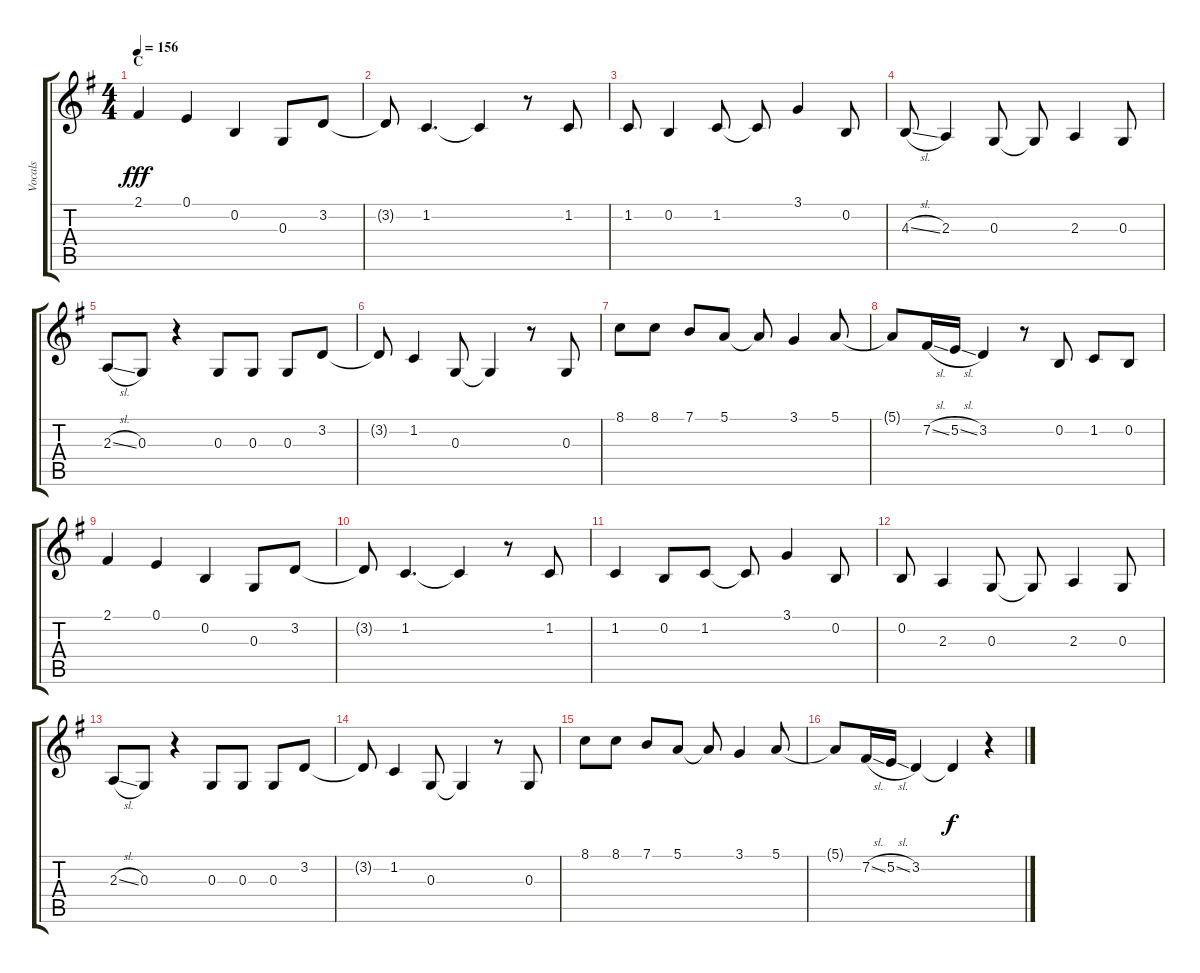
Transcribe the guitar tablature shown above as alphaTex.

\track ("Vocals" "Vocals") {instrument voiceoohs}
\staff {score tabs}
\tuning (E4 B3 G3 D3 A2 E2) {hide}
\ts (4 4)
\section ("" "C")
\tempo 156
\clef g2
\ks g
2.1.4{dy fff} 0.1.4 0.2.4 0.3.8 3.2.8 |
3.2{t}.8 1.2.4{d} 1.2{t}.4 r.8 1.2.8 |
1.2.8 0.2.4 1.2.8 1.2{t}.8 3.1.4 0.2.8 |
4.3{sl}.8 2.3.4 0.3.8 0.3{t}.8 2.3.4 0.3.8 |
2.3{sl}.8 0.3.8 r.4 0.3.8 0.3.8 0.3.8 3.2.8 |
3.2{t}.8 1.2.4 0.3.8 0.3{t}.4 r.8 0.3.8 |
8.1.8 8.1.8 7.1.8 5.1.8 5.1{t}.8 3.1.4 5.1.8 |
5.1{t}.8 7.2{sl}.16 5.2{sl}.16 3.2.4 r.8 0.2.8 1.2.8 0.2.8 |
2.1.4 0.1.4 0.2.4 0.3.8 3.2.8 |
3.2{t}.8 1.2.4{d} 1.2{t}.4 r.8 1.2.8 |
1.2.4 0.2.8 1.2.8 1.2{t}.8 3.1.4 0.2.8 |
0.2.8 2.3.4 0.3.8 0.3{t}.8 2.3.4 0.3.8 |
2.3{sl}.8 0.3.8 r.4 0.3.8 0.3.8 0.3.8 3.2.8 |
3.2{t}.8 1.2.4 0.3.8 0.3{t}.4 r.8 0.3.8 |
8.1.8 8.1.8 7.1.8 5.1.8 5.1{t}.8 3.1.4 5.1.8 |
5.1{t}.8 7.2{sl}.16 5.2{sl}.16 3.2.4 3.2{t}.4{dy f} r.4
